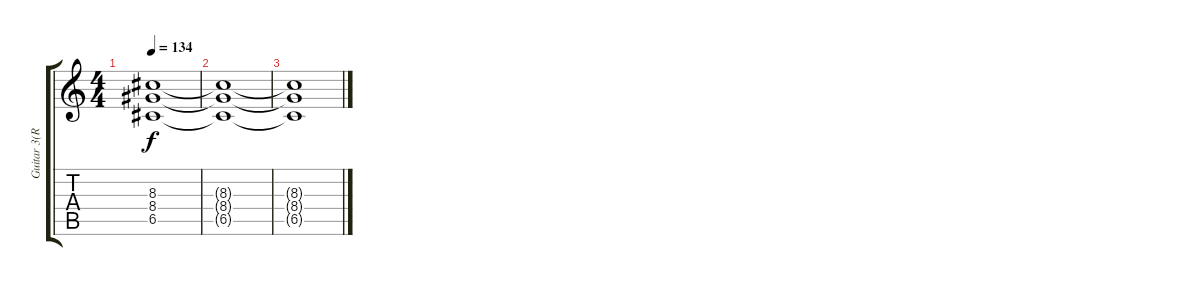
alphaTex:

\track ("Guitar 3(Réné)" "Guitar 3(R") {instrument overdrivenguitar}
\staff {score tabs}
\tuning (D4 A3 F3 C3 G2 D2) {hide}
\ts (4 4)
\tempo 134
\clef g2
\ks c
(8.3 8.4 6.5).1{dy f volume 0} |
(8.3{t} 8.4{t} 6.5{t}).1 |
(8.3{t} 8.4{t} 6.5{t}).1
